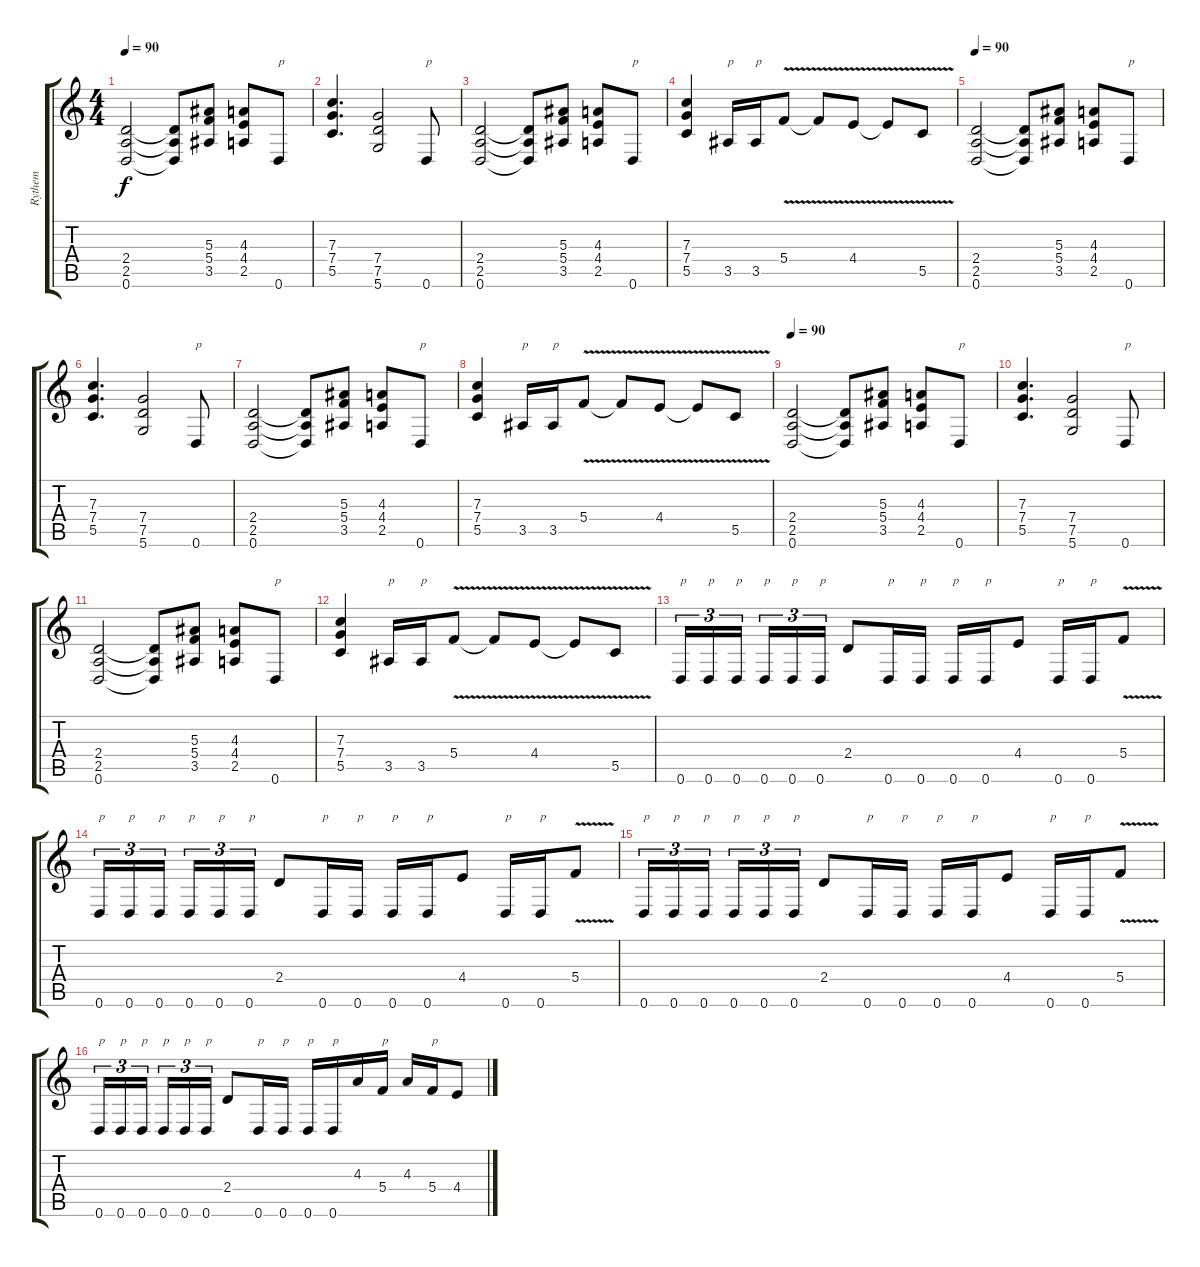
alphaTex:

\track ("Rythem" "Rythem") {instrument distortionguitar}
\staff {score tabs}
\tuning (D4 A3 F3 C3 G2 D2) {hide}
\ts (4 4)
\tempo 90
\clef g2
\ks c
(2.4 2.5 0.6).2{dy f} (2.4{t} 2.5{t} 0.6{t}).8 (5.3 5.4 3.5).8 (4.3 4.4 2.5).8 0.6.8{txt "p"} |
(7.3 7.4 5.5).4{d} (7.4 7.5 5.6).2 0.6.8{txt "p"} |
(2.4 2.5 0.6).2 (2.4{t} 2.5{t} 0.6{t}).8 (5.3 5.4 3.5).8 (4.3 4.4 2.5).8 0.6.8{txt "p"} |
(7.3 7.4 5.5).4 3.5.16{txt "p"} 3.5.16{txt "p"} 5.4{v}.8 5.4{t}.8 4.4{v}.8 4.4{t}.8 5.5{v}.8 |
\tempo 90
(2.4 2.5 0.6).2 (2.4{t} 2.5{t} 0.6{t}).8 (5.3 5.4 3.5).8 (4.3 4.4 2.5).8 0.6.8{txt "p"} |
(7.3 7.4 5.5).4{d} (7.4 7.5 5.6).2 0.6.8{txt "p"} |
(2.4 2.5 0.6).2 (2.4{t} 2.5{t} 0.6{t}).8 (5.3 5.4 3.5).8 (4.3 4.4 2.5).8 0.6.8{txt "p"} |
(7.3 7.4 5.5).4 3.5.16{txt "p"} 3.5.16{txt "p"} 5.4{v}.8 5.4{t}.8 4.4{v}.8 4.4{t}.8 5.5{v}.8 |
\tempo 90
(2.4 2.5 0.6).2 (2.4{t} 2.5{t} 0.6{t}).8 (5.3 5.4 3.5).8 (4.3 4.4 2.5).8 0.6.8{txt "p"} |
(7.3 7.4 5.5).4{d} (7.4 7.5 5.6).2 0.6.8{txt "p"} |
(2.4 2.5 0.6).2 (2.4{t} 2.5{t} 0.6{t}).8 (5.3 5.4 3.5).8 (4.3 4.4 2.5).8 0.6.8{txt "p"} |
(7.3 7.4 5.5).4 3.5.16{txt "p"} 3.5.16{txt "p"} 5.4{v}.8 5.4{t}.8 4.4{v}.8 4.4{t}.8 5.5{v}.8 |
0.6.16{tu (3 2) txt "p"} 0.6.16{tu (3 2) txt "p"} 0.6.16{tu (3 2) txt "p" beam splitsecondary} 0.6.16{tu (3 2) txt "p"} 0.6.16{tu (3 2) txt "p"} 0.6.16{tu (3 2) txt "p"} 2.4.8 0.6.16{txt "p"} 0.6.16{txt "p"} 0.6.16{txt "p"} 0.6.16{txt "p"} 4.4.8 0.6.16{txt "p"} 0.6.16{txt "p"} 5.4{v}.8 |
0.6.16{tu (3 2) txt "p"} 0.6.16{tu (3 2) txt "p"} 0.6.16{tu (3 2) txt "p" beam splitsecondary} 0.6.16{tu (3 2) txt "p"} 0.6.16{tu (3 2) txt "p"} 0.6.16{tu (3 2) txt "p"} 2.4.8 0.6.16{txt "p"} 0.6.16{txt "p"} 0.6.16{txt "p"} 0.6.16{txt "p"} 4.4.8 0.6.16{txt "p"} 0.6.16{txt "p"} 5.4{v}.8 |
0.6.16{tu (3 2) txt "p"} 0.6.16{tu (3 2) txt "p"} 0.6.16{tu (3 2) txt "p" beam splitsecondary} 0.6.16{tu (3 2) txt "p"} 0.6.16{tu (3 2) txt "p"} 0.6.16{tu (3 2) txt "p"} 2.4.8 0.6.16{txt "p"} 0.6.16{txt "p"} 0.6.16{txt "p"} 0.6.16{txt "p"} 4.4.8 0.6.16{txt "p"} 0.6.16{txt "p"} 5.4{v}.8 |
0.6.16{tu (3 2) txt "p"} 0.6.16{tu (3 2) txt "p"} 0.6.16{tu (3 2) txt "p" beam splitsecondary} 0.6.16{tu (3 2) txt "p"} 0.6.16{tu (3 2) txt "p"} 0.6.16{tu (3 2) txt "p"} 2.4.8 0.6.16{txt "p"} 0.6.16{txt "p"} 0.6.16{txt "p"} 0.6.16{txt "p"} 4.3.16 5.4.16{txt "p"} 4.3.16 5.4.16{txt "p"} 4.4.8
